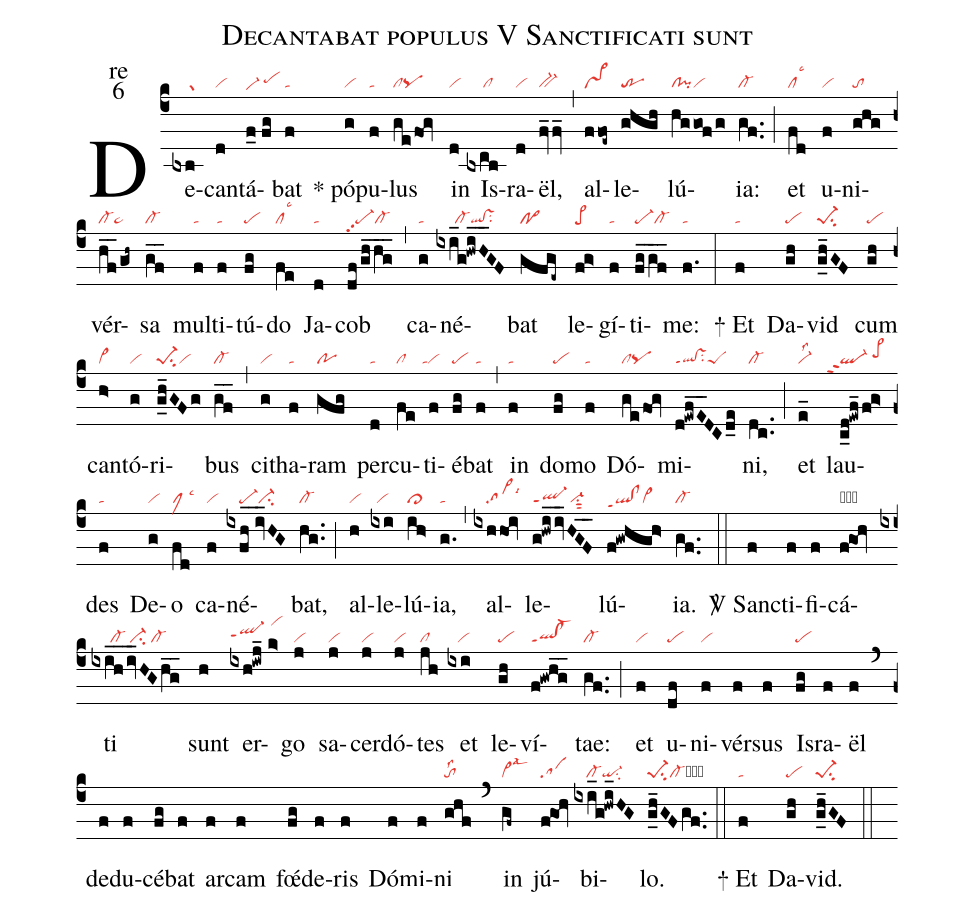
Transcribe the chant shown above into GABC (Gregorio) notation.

name:Decantabat populus V Sanctificati sunt;
office-part:re;
mode:6;
nabc-lines:1;
%%
(c4) De(bxb|/////gr)can(d|vi)tá(f_0//fg|vi-he/pehh)bat(f|ta) <sp>*</sp>
pó(g|vi)pu(f|ta)lus(ge/fog|clpq) in(d|vi) Is(bxcb|/////cl)ra(d|vi)ël,(fv_fv_|bv-) (,)
al(ffoe~|vs>)le(ghgh|tr)lú(hggofg|cl!pivi)ia:(gf..|cl-) (;)
et(fd|cllsc3) u(f|vi)ni(ghg|to)vér(hf__/gh~|cl-pe~)sa(gf__|cl-)
mul(f|ta)ti(f|ta)tú(fg|pe)do(fe|cllsc3) Ja(d|ta)cob(df/gh_/hg__|pe-pp2cl-) (,)
ca(g|ta)né(ixi_g!hwiH__GF|//////cl-ql!vssu2)bat(gfge~|po>)
le(fg>|pe>)gí(f|ta)ti(fg_/gf__|pe-cl-)me:(f.|ta) (:)

<sp>+</sp> Et(f|ta) Da(gh|pe)vid(g_h_GF|pe-1su2) cum(gh|pe)
can(h>|vi>)tó(g|vi)ri(g_h_GFg|pe-1su2vi)bus(gf__|cl-) (,)
ci(g|vi)tha(f|ta)ram(gfg|po) per(d|ta)cu(fe|cl)ti(f|``tavi)é(fg|pe)bat(f|ta) (,)
in(f|ta) do(fg|pe)mo(f|ta) Dó(ge/fog|clpq)mi(d!ewfE__DCd_e|ql!vsppt1su2peS)ni,(dc..|cl-) (;)
et(e_|vi-lss2) lau(c_d!ewf_/fg>|````ql-ppt2/pe>hi)des(f|ta) De(g|vi)o(fd|clMlsc3)
ca(f|vi)né(ixfh_//iv_HG|////pe-ci-)bat,(hg..|cl-) (;)
al(h|vi)le(ixi|//vi)lú(ih>|ci~)ia,(g.|ta) (,)
al(ixhhoi|////sa>lsi6)le(g!hwi_iv_HGF__|ql-ppt1vi-su1sut2)lú(f!gwhgh>|qlhd!clhdppt1vi>)ia.(gf..|cl-) (::)

<sp>V/</sp> San(f)cti(f)fi(f)cá(f@goh|obsa)ti(ixih__iv_HGhg__|//////cl-/ci-/cl-)
sunt(h) er(ixh!iwj_//k>|ql-hhppt1/vihm)go(j|vi) sa(j|vi)cer(j|vi)dó(j|vi)tes(jh|cl)
et(ixi|///vi) le(gh|pe)ví(f!gwhg__|ql!cl-ppt1)tae:(gf..|cl-) (;)
et(f|vi) u(df|pe)ni(f|vi)vér(f)sus(f) Is(fg|pe)ra(f)ël(f) (`)
de(f)du(f)cé(fg)bat(f) ar(f)cam(f) fœ́(fg)de(f)ris(f) Dó(f)mi(f)ni(ghf|tolss2) (`)
in(gf~|vi>lsal3) jú(f!goh|sa)bi(ixi_g!hwi_HG|////cl-qi-su2)lo.(g_h_GFgf..|pe-1su2cl-cb) (::)

<sp>+</sp> Et(f|ta) Da(gh|pe)vid.(g_h_GF|pe-1su2) (::)
